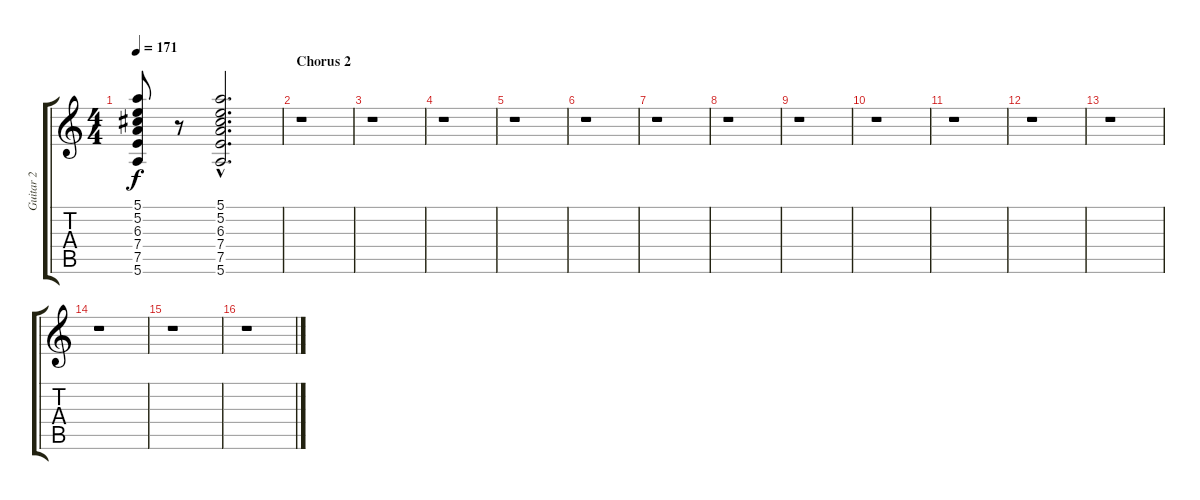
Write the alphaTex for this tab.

\track ("Guitar 2" "Guitar 2") {instrument overdrivenguitar}
\staff {score tabs}
\tuning (E4 B3 G3 D3 A2 E2) {hide}
\ts (4 4)
\tempo 171
\clef g2
\ks c
(5.1 5.2 6.3 7.4 7.5 5.6).8{dy f} r.8 (5.1{hac} 5.2{hac} 6.3{hac} 7.4{hac} 7.5{hac} 5.6{hac}).2{d} |
\section ("" "Chorus 2")
r.1 |
r.1 |
r.1 |
r.1 |
r.1 |
r.1 |
r.1 |
r.1 |
r.1 |
r.1 |
r.1 |
r.1 |
r.1 |
r.1 |
r.1
